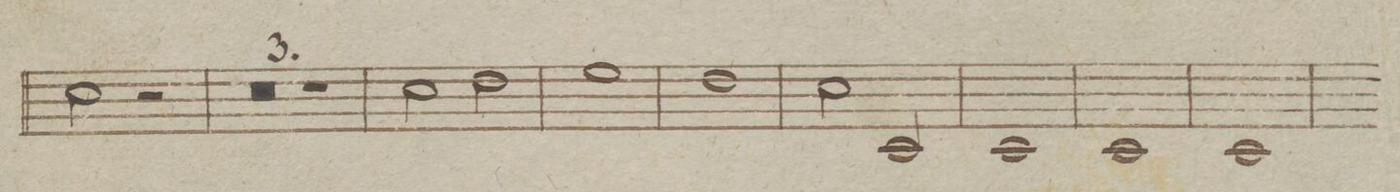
**kern
*I"Clarino Primo in B
*clefG2
*k[b-e-]
*met(c|)
*M2/2
2b-\
2r
=68
0r
=69
=70
1r
=71
2b-\
2cc\
=72
1dd
=73
1cc
=74
2b-\
2B-/
=75
1B-
=76
1B-
=77
1B-
=78
*-
